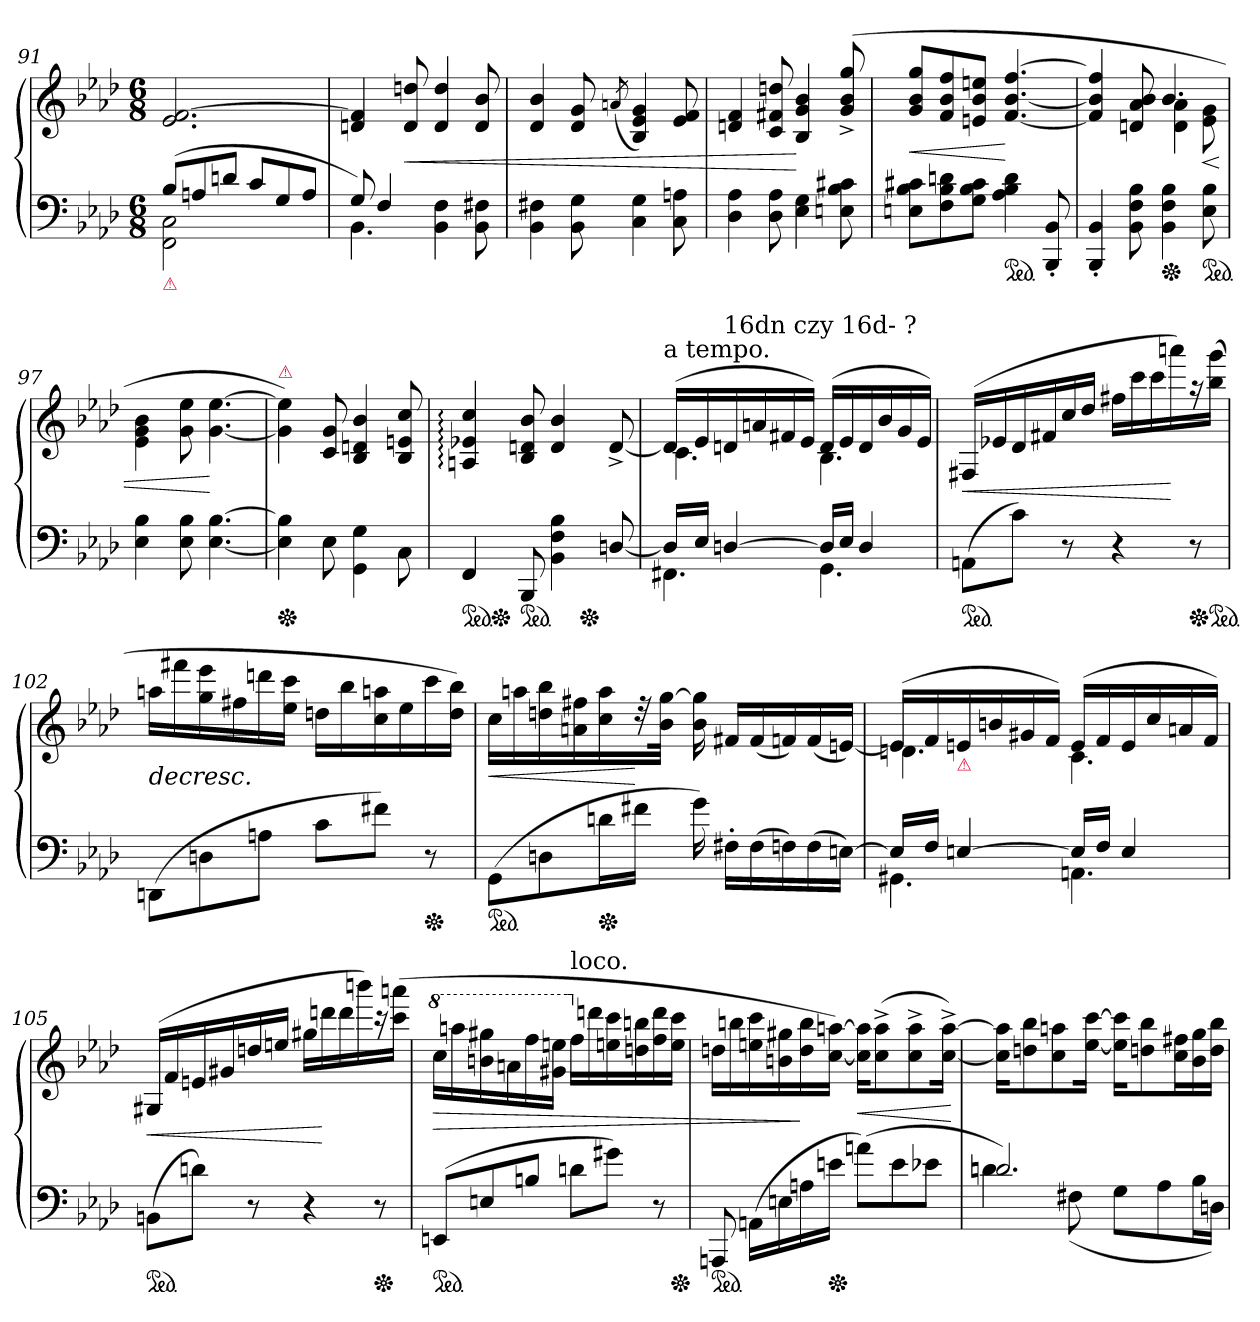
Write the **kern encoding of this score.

**kern	**kern	**dynam
*part1	*part1	*part1
*staff2	*staff1	*staff1/2
*clefF4	*clefG2	*
*k[b-e-a-d-]	*k[b-e-a-d-]	*
*M6/8	*M6/8	*
=91	=91	=91
*^	*	*
!LO:TX:b:color=crimson:t=⚠	!	!	!
(>8B-L	2FF 2C	2.e- [2.f	.
8An	.	.	.
8dnJ	.	.	.
8cL	.	.	.
8G	4ryy	.	.
8AJ	.	.	.
=92	=92	=92	=92
8G)	4.BB-	4dn 4f]	.
4F	.	.	.
.	.	8d 8ddn	<
4.ryy	4BB- 4F	4d 4dd	.
.	8BB- 8F#X	8d 8b-	.
*v	*v	*	*
=93	=93	=93
4BB- 4F#X	4d- 4b-	.
8BB- 8G	8d- 8g	.
.	(<8qan/	.
4C 4G	4B- 4e- 4g)	.
8C 8An	8e- 8f	.
=94	=94	=94
4D- 4A-	4dn 4f	.
8D- 8A-	8c 8f#X 8ddn	.
4E- 4G	4B- 4g 4b-	[
8En 8B- 8c#X	(>8g^</ 8b-^</ 8gg^</	.
=95	=95	=95
8En 8B- 8c#XL	8g/ 8b-/ 8gg/L	<
8F 8B- 8dn	8f/ 8b-/ 8ff/	.
8G 8B- 8c#J	8en/ 8b-/ 8een/J	.
*ped	*	*
4A- 4B- 4d	[4.f/ [4.b-/ [4.ff/	[
8BBB-'< 8BB-'<	.	.
=96	=96	=96
*	*^	*
4BBB-'< 4BB-'<	4f]/ 4b-]/ 4ff]/	4.ryy	.
8BB- 8F 8B-	8dn 8a- 8b-	.	.
*Xped	*	*	*
4BB- 4F 4B-	4.b-	4d 4a-	.
*ped	*	*	*
8E- 8B-	.	8e- 8g	<
*	*v	*v	*
=97	=97	=97
4E- 4B-	4e-\ 4g\ 4b-\	.
8E- 8B-	8g 8ee-	.
[4.E- [4.B-	[4.g [4.ee-	[
=98	=98	=98
!	!LO:TX:a:i:color=crimson:t=⚠	!
*Xped	*	*
4E-] 4B-]	4g] 4ee-])	.
8E-	8c 8g	.
4GG\ 4G\	4B- 4dn 4b-	.
8C\	8B- 8en 8cc	.
=99	=99	=99
!LO:TX:b:color=crimson:t=⚠	!	!
*ped	*	*
*	*^	*
*	*	*^	*
4FF:	4An: 4e-X: 4cc:	8ryy	2ryy	.
*Xped	*	*	*	*
.	.	2ryy	.	.
*ped	*	*	*	*
8BBB-	8B- 8dn 8b-	.	.	.
4BB- 4F 4B-	4d 4b-	.	.	.
*Xped	*	*	*	*
.	.	.	4ryy	.
[8Dn/	[8d^<	8ryy	.	.
=100	=100	=100	=100	=100
*^	*	*	*	*
!	!	!LO:TX:a:t=a tempo.	!	!	!
*	*	*	*v	*v	*
16DnLL]	4.FF#X	(>16dLL]	4.c	.
16E-JJ	.	16e-	.	.
!	!	!LO:TX:a:t=16dn czy 16d- ?	!	!
[4D	.	16dn	.	.
.	.	16an	.	.
.	.	16f#X	.	.
.	.	16e-JJ)	.	.
16DLL]	4.GG	(>16dLL	4.B-	.
16E-JJ	.	16e-	.	.
4D	.	16d	.	.
.	.	16b-	.	.
.	.	16g	.	.
.	.	16e-JJ)	.	.
*v	*v	*	*	*
*	*v	*v	*
=101	=101	=101
*ped	*	*
(>8AAnL	(>16F#XLL	<
.	16e-X	.
8cJ)	16d-	.
.	16f#X	.
8r	16cc	.
.	16dd-JJ	.
4r	16ff#XLL	.
.	16ccc	.
.	16ccc	.
.	16aaan)	[
*Xped	*	*
8r	16raa	.
*ped	*	*
.	(>16bb- 16gggJJ	.
=102	=102	=102
(>8DDn\L	16aanLL	>
.	16fff#X	.
8Dn\	16gg 16eee-	.
.	16ff#X	.
8An\J	16dddn	.
.	16ee- 16cccJJ	.
8cL	16ddnLL	.
.	16bb-	.
8f#XJ)	16cc 16aan	.
.	16ee-	.
*Xped	*	*
8r	16ccc	.
.	16dd 16bb-JJ)	.
=103	=103	=103
!	!	!LO:HP:b
*ped	*	*
(>8GGL	16ccLL	<
.	16aan	.
8Dn	16ddn 16bb-	.
.	16an 16ff#X	.
*Xped	*	*
16dnL	16cc 16aa	.
16f#XJJ	32rdd	[
.	32b- [32ggJJk	]
16g)	16b- 16gg]	.
16F#X'>LL	16f#XLL	.
(>16F#	(<16f#	.
16Fn)	16fn)	.
(>16F	(<16f	.
[16EnJJ)	[16enJJ)	.
=104	=104	=104
*^	*^	*
16EnLL]	4.GG#X	(>16enLL]	4.dn	.
16FJJ	.	16f	.	.
!	!	!LO:TX:b:color=crimson:t=⚠	!	!
[4E	.	16e	.	.
.	.	16bn	.	.
.	.	16g#X	.	.
.	.	16fJJ)	.	.
16ELL]	4.AAn	(>16eLL	4.c	.
16FJJ	.	16f	.	.
4E	.	16e	.	.
.	.	16cc	.	.
.	.	16an	.	.
.	.	16fJJ)	.	.
*v	*v	*	*	*
*	*v	*v	*
=105	=105	=105
*ped	*	*
(>8BBnL	(>16G#XLL	<
.	16f	.
8dnJ)	16en	.
.	16g#X	.
8r	16ddn	.
.	16eenJJ	.
4r	16gg#XLL	.
.	16dddn	[
.	16ddd	.
.	16bbbn)	.
*Xped	*	*
8r	16rccc	.
.	(>16ccc 16aaanJJ	.
=106	=106	=106
*	*8va	*
*ped	*	*
(>8EEnL	16cccLL	>
.	16aaan	.
8En	16bbn 16ggg#X	.
.	16aan	.
8BnJ	16fff	.
.	16gg#X 16eeenJJ	.
*	*X8va	*
!	!LO:TX:a:t=loco.	!
8dnL	16ffLL	.
.	16dddn	.
8g#XJ)	16een 16ccc	.
.	16ddn 16bbn	.
8r	16ff 16ddd	.
*Xped	*	*
.	16ee 16cccJJ	.
=107	=107	=107
*ped	*	*
8AAAn	16ddnLL	.
.	16bbn	.
(>16AAnLL	16een 16ccc	.
16En	16bn 16gg#X	.
16An	16dd 16bb	]
*Xped	*	*
16enJJ	[16cc [16aanJJ)	.
(>8anL)	16cc] 16aa]KL	<
.	(>8cc^> 8aa^>	.
8e	.	.
.	8cc^> 8aa^>	.
8e-XJ	.	.
.	[16cc^> [16aa^>Jk)	.
.	.	[
=108	=108	=108
*^	*	*
2.dn)	4dn	16cc] 16aan]KL	.
.	.	8ddn 8bb-	.
.	.	8cc 8aa	.
.	(>8F#X	.	.
.	.	[16ee- [16cccJk	.
.	8GL	16ee-] 16ccc]KL	.
.	.	8ddn 8bb-	.
.	8A-	.	.
.	.	16cc 16ff#XL	.
.	16B-L	16b- 16gg	.
.	16DnJJ)	16dd 16bb-JJ	.
*v	*v	*	*
=	=	=
*-	*-	*-
